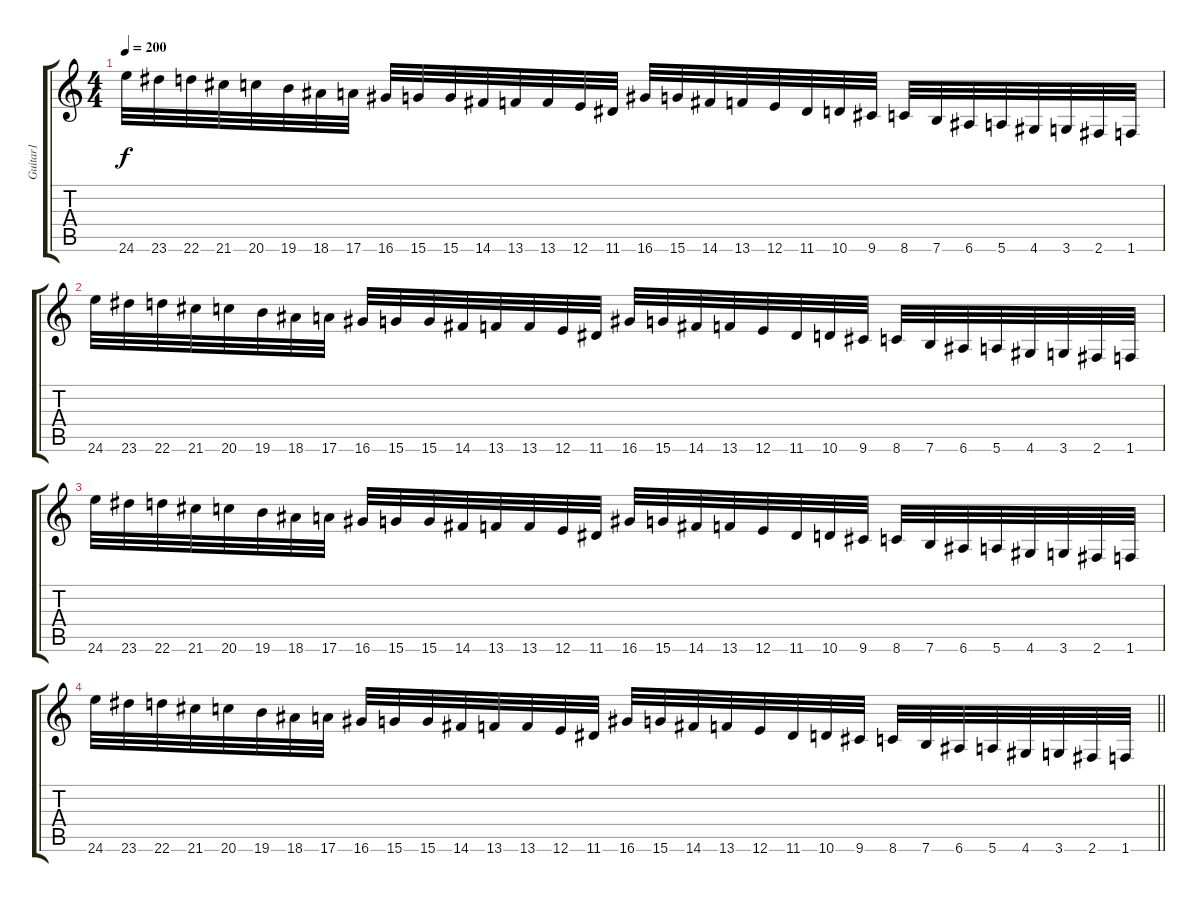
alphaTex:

\track ("Guitar1" "Guitar1") {instrument distortionguitar}
\staff {score tabs}
\tuning (E4 B3 G3 D3 A2 E2) {hide}
\ts (4 4)
\tempo 200
\clef g2
\ks c
24.6.32{dy f instrument guitarfretnoise} 23.6.32 22.6.32 21.6.32 20.6.32 19.6.32 18.6.32 17.6.32 16.6.32 15.6.32 15.6.32 14.6.32 13.6.32 13.6.32 12.6.32 11.6.32 16.6.32 15.6.32 14.6.32 13.6.32 12.6.32 11.6.32 10.6.32 9.6.32 8.6.32 7.6.32 6.6.32 5.6.32 4.6.32 3.6.32 2.6.32 1.6.32 |
24.6.32{instrument guitarfretnoise} 23.6.32 22.6.32 21.6.32 20.6.32 19.6.32 18.6.32 17.6.32 16.6.32 15.6.32 15.6.32 14.6.32 13.6.32 13.6.32 12.6.32 11.6.32 16.6.32 15.6.32 14.6.32 13.6.32 12.6.32 11.6.32 10.6.32 9.6.32 8.6.32 7.6.32 6.6.32 5.6.32 4.6.32 3.6.32 2.6.32 1.6.32 |
24.6.32{instrument guitarfretnoise} 23.6.32 22.6.32 21.6.32 20.6.32 19.6.32 18.6.32 17.6.32 16.6.32 15.6.32 15.6.32 14.6.32 13.6.32 13.6.32 12.6.32 11.6.32 16.6.32 15.6.32 14.6.32 13.6.32 12.6.32 11.6.32 10.6.32 9.6.32 8.6.32 7.6.32 6.6.32 5.6.32 4.6.32 3.6.32 2.6.32 1.6.32 |
\barLineRight lightlight
24.6.32{instrument guitarfretnoise} 23.6.32 22.6.32 21.6.32 20.6.32 19.6.32 18.6.32 17.6.32 16.6.32 15.6.32 15.6.32 14.6.32 13.6.32 13.6.32 12.6.32 11.6.32 16.6.32 15.6.32 14.6.32 13.6.32 12.6.32 11.6.32 10.6.32 9.6.32 8.6.32 7.6.32 6.6.32 5.6.32 4.6.32 3.6.32 2.6.32 1.6.32
